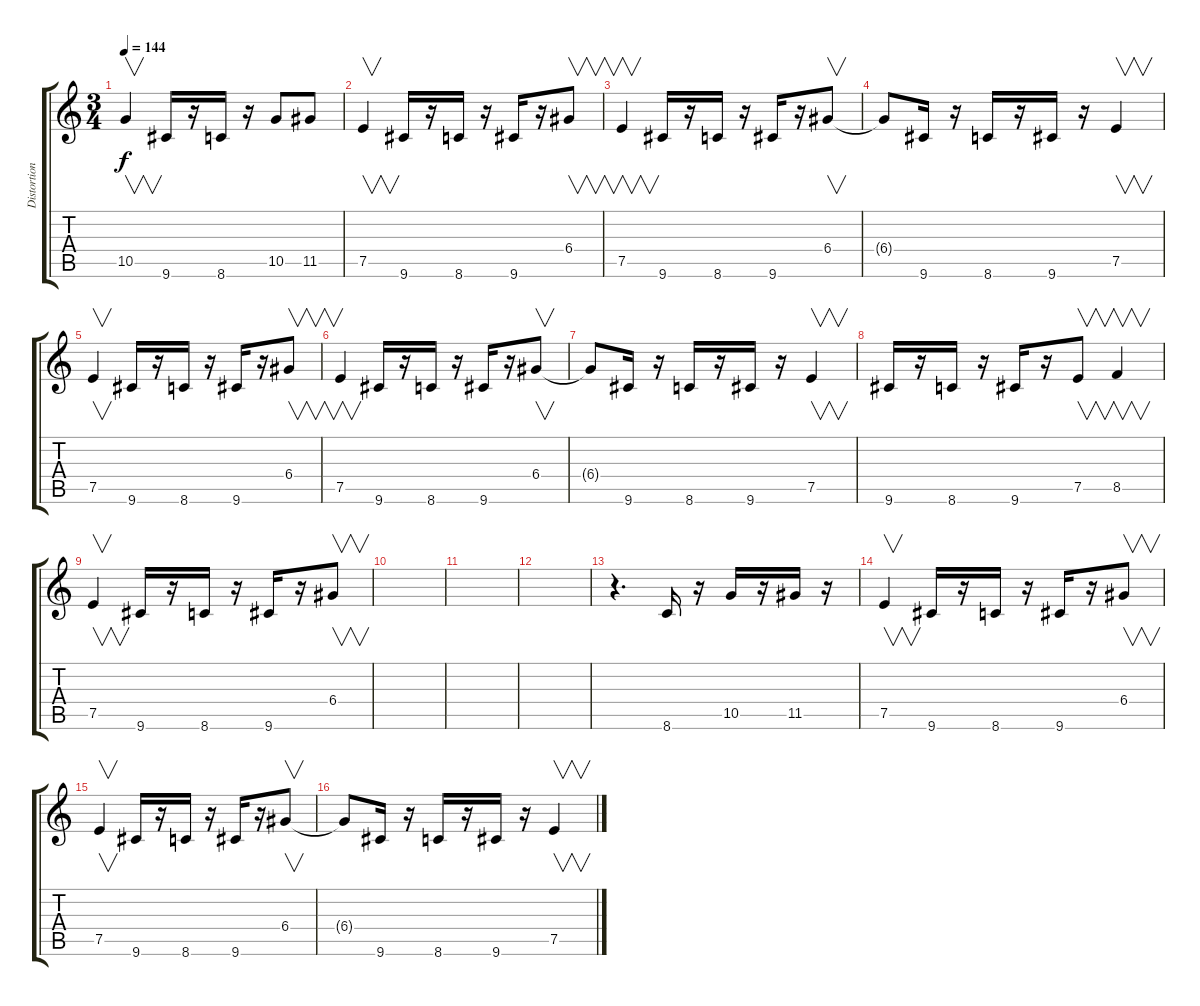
\track ("Distortion Guitar" "Distortion") {instrument distortionguitar}
\staff {score tabs}
\tuning (E4 B3 G3 D3 A2 E2) {hide}
\ts (3 4)
\tempo 144
\clef g2
\ks c
10.5.4{v dy f} 9.6.16 r.16 8.6.16 r.16 10.5.8 11.5.8 |
7.5.4{v} 9.6.16 r.16 8.6.16 r.16 9.6.16 r.16 6.4.8{v} |
7.5.4{v} 9.6.16 r.16 8.6.16 r.16 9.6.16 r.16 6.4.8{v} |
6.4{t}.8 9.6.16 r.16 8.6.16 r.16 9.6.16 r.16 7.5.4{v} |
7.5.4{v} 9.6.16 r.16 8.6.16 r.16 9.6.16 r.16 6.4.8{v} |
7.5.4{v} 9.6.16 r.16 8.6.16 r.16 9.6.16 r.16 6.4.8{v} |
6.4{t}.8 9.6.16 r.16 8.6.16 r.16 9.6.16 r.16 7.5.4{v} |
9.6.16 r.16 8.6.16 r.16 9.6.16 r.16 7.5.8{v} 8.5.4{v} |
7.5.4{v} 9.6.16 r.16 8.6.16 r.16 9.6.16 r.16 6.4.8{v} |
|
|
|
r.4{d} 8.6.16 r.16 10.5.16 r.16 11.5.16 r.16 |
7.5.4{v} 9.6.16 r.16 8.6.16 r.16 9.6.16 r.16 6.4.8{v} |
7.5.4{v} 9.6.16 r.16 8.6.16 r.16 9.6.16 r.16 6.4.8{v} |
6.4{t}.8 9.6.16 r.16 8.6.16 r.16 9.6.16 r.16 7.5.4{v}
